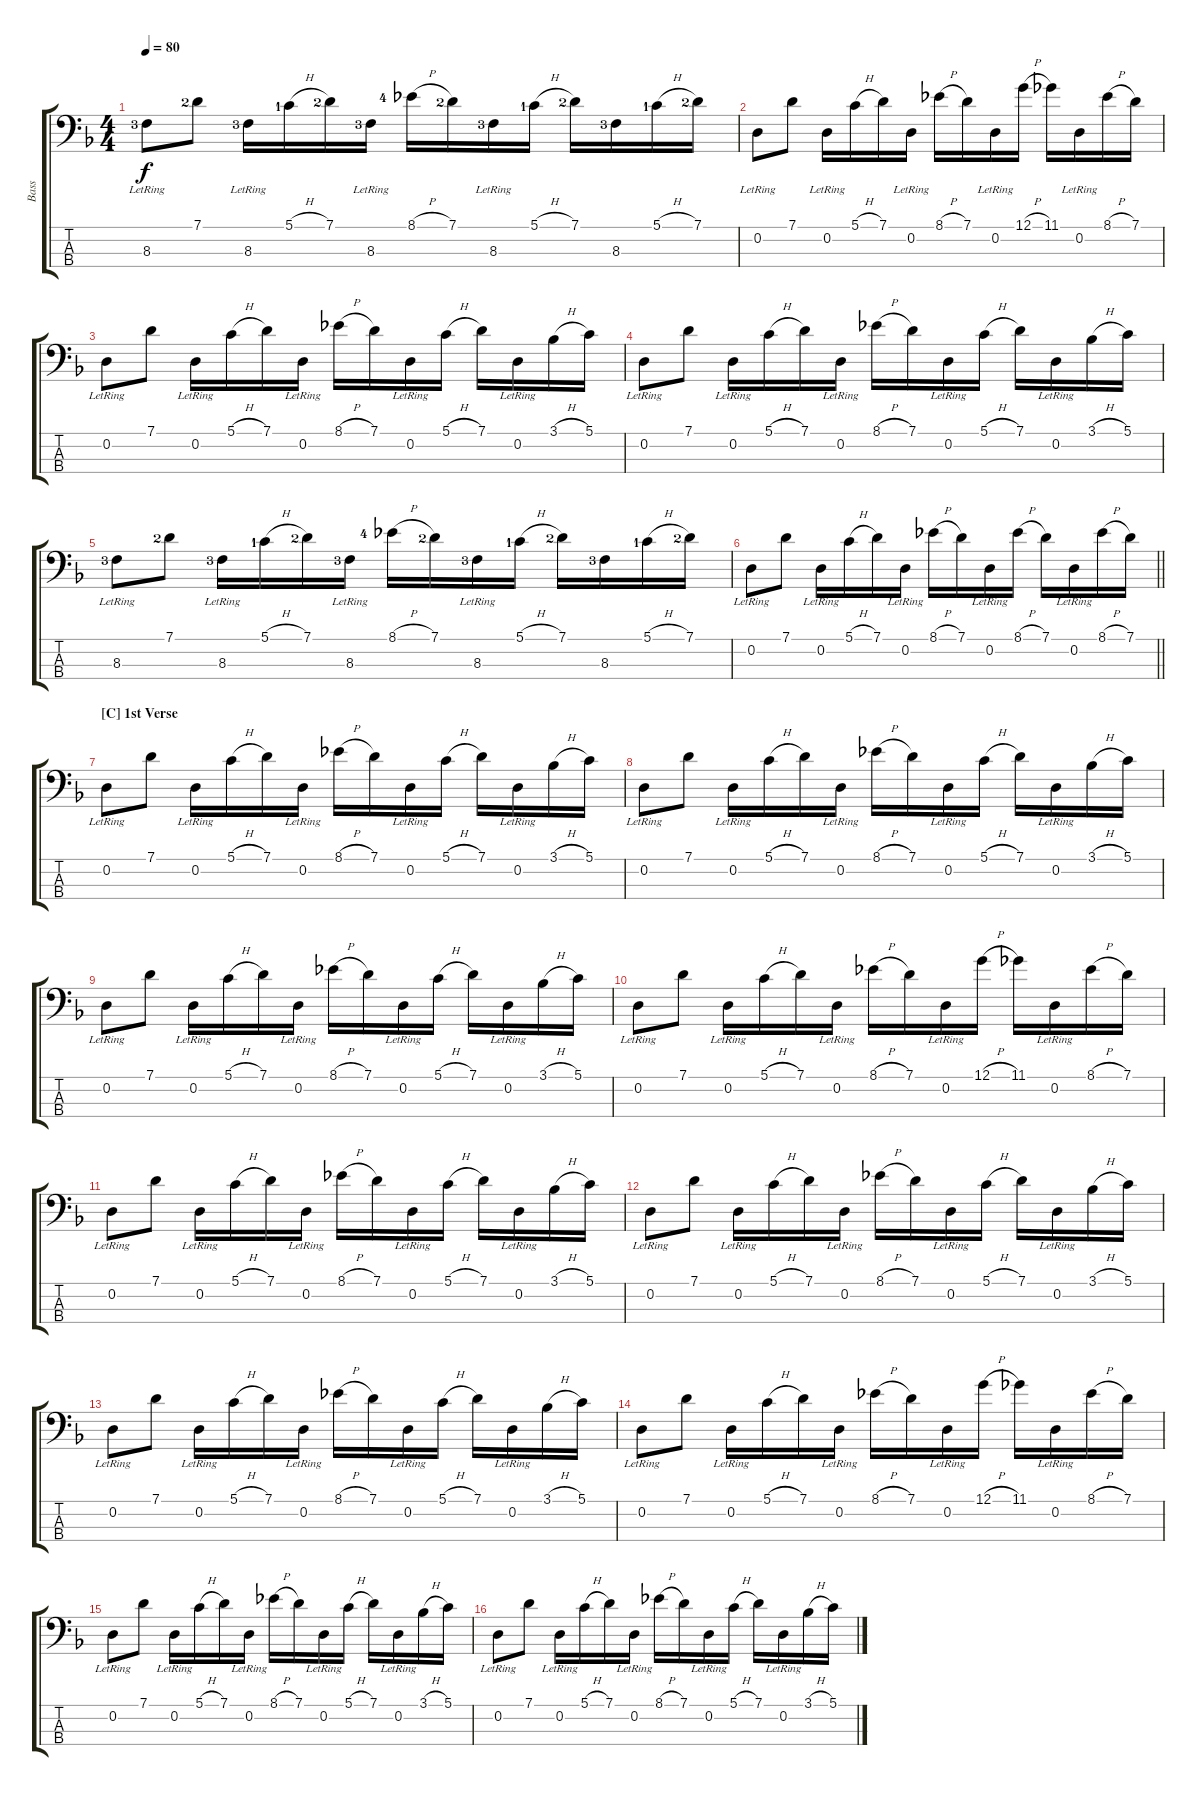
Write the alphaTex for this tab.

\track ("Bass" "Bass") {instrument electricbasspick}
\staff {score tabs}
\tuning (G2 D2 A1 D1) {hide}
\ts (4 4)
\tempo 80
\clef f4
\ks dminor
8.3{lr lf 4}.8{dy f} 7.1{lf 3}.8 8.3{lr lf 4}.16 5.1{h lf 2}.16 7.1{lf 3}.16 8.3{lr lf 4}.16 8.1{h lf 5}.16 7.1{lf 3}.16 8.3{lr lf 4}.16 5.1{h lf 2}.16 7.1{lf 3}.16 8.3{lf 4}.16 5.1{h lf 2}.16 7.1{lf 3}.16 |
0.2{lr}.8 7.1.8 0.2{lr}.16 5.1{h}.16 7.1.16 0.2{lr}.16 8.1{h}.16 7.1.16 0.2{lr}.16 12.1{h}.16 11.1.16 0.2{lr}.16 8.1{h}.16 7.1.16 |
0.2{lr}.8 7.1.8 0.2{lr}.16 5.1{h}.16 7.1.16 0.2{lr}.16 8.1{h}.16 7.1.16 0.2{lr}.16 5.1{h}.16 7.1.16 0.2{lr}.16 3.1{h}.16 5.1.16 |
0.2{lr}.8 7.1.8 0.2{lr}.16 5.1{h}.16 7.1.16 0.2{lr}.16 8.1{h}.16 7.1.16 0.2{lr}.16 5.1{h}.16 7.1.16 0.2{lr}.16 3.1{h}.16 5.1.16 |
8.3{lr lf 4}.8 7.1{lf 3}.8 8.3{lr lf 4}.16 5.1{h lf 2}.16 7.1{lf 3}.16 8.3{lr lf 4}.16 8.1{h lf 5}.16 7.1{lf 3}.16 8.3{lr lf 4}.16 5.1{h lf 2}.16 7.1{lf 3}.16 8.3{lf 4}.16 5.1{h lf 2}.16 7.1{lf 3}.16 |
\barLineRight lightlight
0.2{lr}.8 7.1.8 0.2{lr}.16 5.1{h}.16 7.1.16 0.2{lr}.16 8.1{h}.16 7.1.16 0.2{lr}.16 8.1{h}.16 7.1.16 0.2{lr}.16 8.1{h}.16 7.1.16 |
\section ("" "[C] 1st Verse")
0.2{lr}.8 7.1.8 0.2{lr}.16 5.1{h}.16 7.1.16 0.2{lr}.16 8.1{h}.16 7.1.16 0.2{lr}.16 5.1{h}.16 7.1.16 0.2{lr}.16 3.1{h}.16 5.1.16 |
0.2{lr}.8 7.1.8 0.2{lr}.16 5.1{h}.16 7.1.16 0.2{lr}.16 8.1{h}.16 7.1.16 0.2{lr}.16 5.1{h}.16 7.1.16 0.2{lr}.16 3.1{h}.16 5.1.16 |
0.2{lr}.8 7.1.8 0.2{lr}.16 5.1{h}.16 7.1.16 0.2{lr}.16 8.1{h}.16 7.1.16 0.2{lr}.16 5.1{h}.16 7.1.16 0.2{lr}.16 3.1{h}.16 5.1.16 |
0.2{lr}.8 7.1.8 0.2{lr}.16 5.1{h}.16 7.1.16 0.2{lr}.16 8.1{h}.16 7.1.16 0.2{lr}.16 12.1{h}.16 11.1.16 0.2{lr}.16 8.1{h}.16 7.1.16 |
0.2{lr}.8 7.1.8 0.2{lr}.16 5.1{h}.16 7.1.16 0.2{lr}.16 8.1{h}.16 7.1.16 0.2{lr}.16 5.1{h}.16 7.1.16 0.2{lr}.16 3.1{h}.16 5.1.16 |
0.2{lr}.8 7.1.8 0.2{lr}.16 5.1{h}.16 7.1.16 0.2{lr}.16 8.1{h}.16 7.1.16 0.2{lr}.16 5.1{h}.16 7.1.16 0.2{lr}.16 3.1{h}.16 5.1.16 |
0.2{lr}.8 7.1.8 0.2{lr}.16 5.1{h}.16 7.1.16 0.2{lr}.16 8.1{h}.16 7.1.16 0.2{lr}.16 5.1{h}.16 7.1.16 0.2{lr}.16 3.1{h}.16 5.1.16 |
0.2{lr}.8 7.1.8 0.2{lr}.16 5.1{h}.16 7.1.16 0.2{lr}.16 8.1{h}.16 7.1.16 0.2{lr}.16 12.1{h}.16 11.1.16 0.2{lr}.16 8.1{h}.16 7.1.16 |
0.2{lr}.8 7.1.8 0.2{lr}.16 5.1{h}.16 7.1.16 0.2{lr}.16 8.1{h}.16 7.1.16 0.2{lr}.16 5.1{h}.16 7.1.16 0.2{lr}.16 3.1{h}.16 5.1.16 |
0.2{lr}.8 7.1.8 0.2{lr}.16 5.1{h}.16 7.1.16 0.2{lr}.16 8.1{h}.16 7.1.16 0.2{lr}.16 5.1{h}.16 7.1.16 0.2{lr}.16 3.1{h}.16 5.1.16
